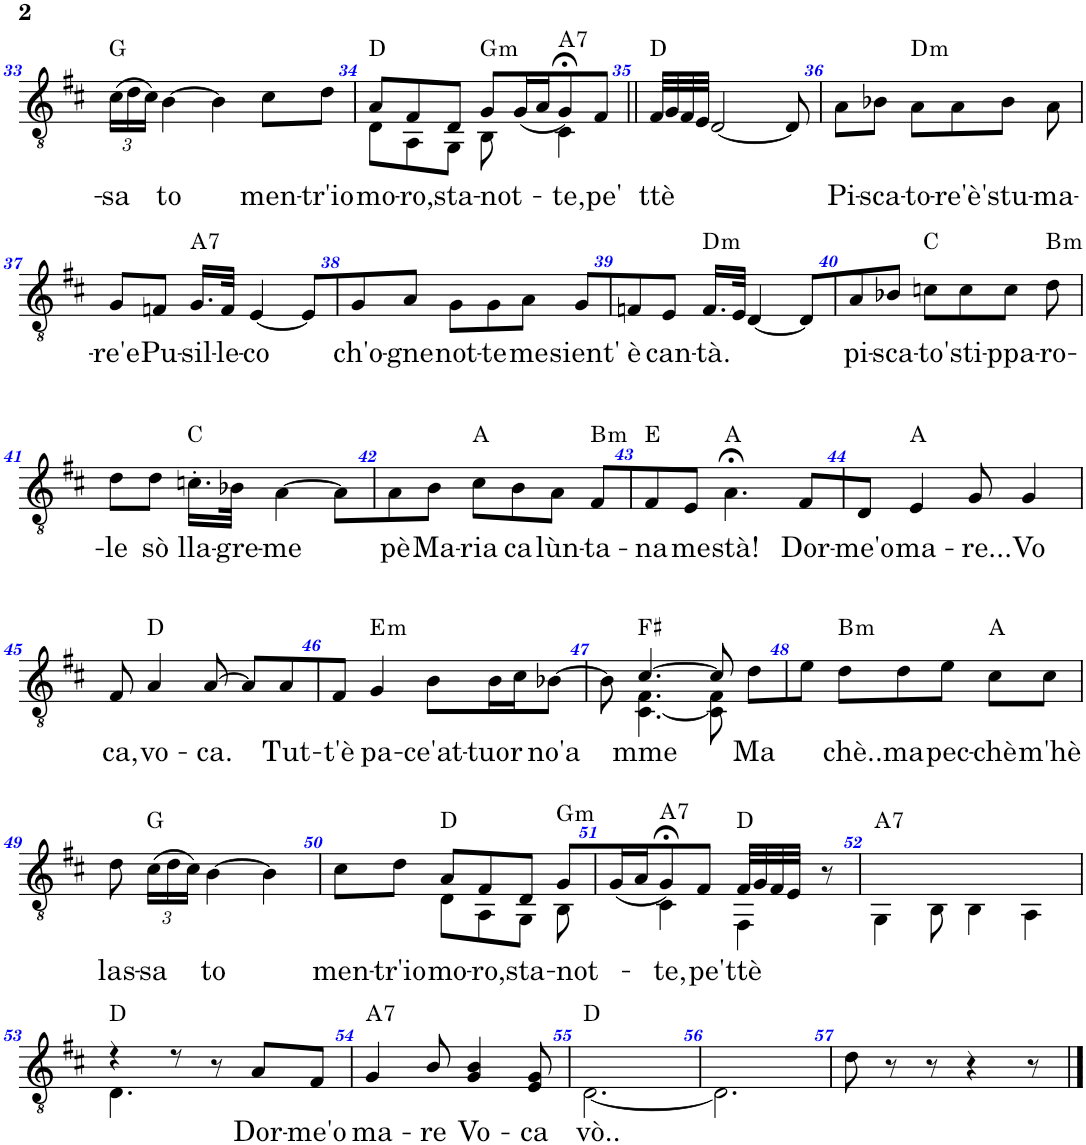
**kern	**text	**harte
*part1	*part1	*part1
*staff1	*staff1	*
*I"Chitarra elettrica	*	*
*I'Chit. el.	*	*
!!LO:PB:g=z
*clefGv2	*	*
*k[f#c#]	*	*
*M6/8	*	*
*Xbrackettup	*	*
=33	=33	=33
!	!LO:LY:b	!
(>24c#\LL	-sa	G:maj
24d\	.	.
24c#\JJ)	.	.
!	!LO:LY:b	!
[>4B\	to	.
4B\]	.	.
!	!LO:LY:b	!
8c#\L	men-	.
!	!LO:LY:b	!
8d\J	-tr'io	.
=34	=34	=34
!	!LO:LY:b	!
*^	*	*
8A/L	8D\L	mo-	D:maj
!	!	!LO:LY:b	!
8F#/	8AA\	-ro,	.
!	!	!LO:LY:b	!
8D/J	8GG\J	sta-	.
!	!	!LO:LY:b	!LO:H:kt=m
8G/L	8BB\	-not-	G:min
(<16G/L	8ryy	.	.
16A/J	.	.	.
!	!	!LO:LY:b	!LO:H:kt=7
8G;</)	[8C#\	te,	A:7
!	!	!LO:LY:b	!
8F#/J	8ryy	pe'	.
=35||	=35||	=35||	=35||
!	!	!LO:LY:b	!
*v	*v	*	*
32F#/LLL	ttè	D:maj
8C#\]	.	.
32G/	.	.
32F#/	.	.
32E/JJJ	.	.
[2D/	.	.
8D/]	.	.
=36	=36	=36
!	!LO:LY:b	!
8A\L	Pi-	.
!	!LO:LY:b	!
8B-X\J	-sca-	.
!	!LO:LY:b	!LO:H:kt=m
8A\L	-to-	D:min
!	!LO:LY:b	!
8A\	-re'è'	.
!	!LO:LY:b	!
8B-\J	stu-	.
!	!LO:LY:b	!
8A\	-ma-	.
!!LO:LB:g=z
=37	=37	=37
!	!LO:LY:b	!
8G/L	-re'e	.
!	!LO:LY:b	!
8Fn/J	Pu-	.
!	!LO:LY:b	!LO:H:kt=7
16.G/LL	-sil-	A:7
!	!LO:LY:b	!
32F/JJk	-le-	.
!	!LO:LY:b	!
[<4E/	-co	.
8E/L]	.	.
=38	=38	=38
!	!LO:LY:b	!
8G/	ch'o-	.
!	!LO:LY:b	!
8A/J	-gne	.
!	!LO:LY:b	!
8G\L	not-	.
!	!LO:LY:b	!
8G\	-te	.
!	!LO:LY:b	!
8A\J	me	.
!	!LO:LY:b	!
8G/L	sient'	.
=39	=39	=39
!	!LO:LY:b	!
8Fn/	è	.
!	!LO:LY:b	!
8E/J	can-	.
!	!LO:LY:b	!LO:H:kt=m
16.F/LL	tà.	D:min
32E/JJk	.	.
[<4D/	.	.
8D/L]	.	.
=40	=40	=40
!	!LO:LY:b	!
8A/	pi-	.
!	!LO:LY:b	!
8B-X/J	-sca-	.
!	!LO:LY:b	!
8cn\L	-to	C:maj
!	!LO:LY:b	!
8c\	'sti-	.
!	!LO:LY:b	!
8c\J	-ppa-	.
!	!LO:LY:b	!LO:H:kt=m
8d\	-ro-	B:min
!!LO:LB:g=z
=41	=41	=41
!	!LO:LY:b	!
8d\L	-le	.
!	!LO:LY:b	!
8d\J	sò	.
!	!LO:LY:b	!
16.cn'\LL	lla-	C:maj
!	!LO:LY:b	!
32B-X\JJk	-gre-	.
!	!LO:LY:b	!
[4A\	-me	.
8A\L]	.	.
=42	=42	=42
!	!LO:LY:b	!
8A\	pè	.
!	!LO:LY:b	!
8B\J	Ma-	.
!	!LO:LY:b	!
8c#\L	ria	A:maj
!	!LO:LY:b	!
8B\	ca	.
!	!LO:LY:b	!
8A\J	lùn-	.
!	!LO:LY:b	!LO:H:kt=m
8F#/L	-ta-	B:min
=43	=43	=43
!	!LO:LY:b	!
8F#/	-na	E:maj
!	!LO:LY:b	!
8E/J	me	.
!	!LO:LY:b	!
4.A;<\	stà!	A:maj
!	!LO:LY:b	!
8F#/L	Dor-	.
=44	=44	=44
!	!LO:LY:b	!
8D/J	-me'o	.
!	!LO:LY:b	!
4E/	ma-	A:maj
!	!LO:LY:b	!
8G/	-re...	.
!	!LO:LY:b	!
4G/	Vo	.
!!LO:LB:g=z
=45	=45	=45
!	!LO:LY:b	!
8F#/	ca,	.
!	!LO:LY:b	!
4A/	vo-	D:maj
!	!LO:LY:b	!
[>8A/	-ca.	.
8A/L]	.	.
!	!LO:LY:b	!
8A/	Tut-	.
=46	=46	=46
!	!LO:LY:b	!
8F#/J	-t'è	.
!	!LO:LY:b	!LO:H:kt=m
4G/	pa-	E:min
!	!LO:LY:b	!
8B\L	-ce'at-	.
!	!LO:LY:b	!
16B\L	-tuor	.
16c#\J	.	.
!	!LO:LY:b	!
[8B-X\J	no'a	.
=47	=47	=47
*^	*	*
8B-\]	8ryy	.	.
!	!	!LO:LY:b	!
[>4.c#/	[<4.C#\ 4.F#\	mme	F#:maj
8c#/]	8C#\] 8F#\	.	.
!	!	!LO:LY:b	!
8ryy	8d\L	Ma	.
=48	=48	=48	=48
8ryy	8e\J	.	.
!	!	!LO:LY:b	!LO:H:kt=m
8d\L	2ryy	chè..	B:min
!	!	!LO:LY:b	!
8d\	.	ma	.
!	!	!LO:LY:b	!
8e\J	.	pec-	.
!	!	!LO:LY:b	!
8c#\L	.	-chè	A:maj
!	!	!LO:LY:b	!
8c#\J	8ryy	m'hè	.
!!LO:LB:g=z	!!
=49	=49	=49	=49
!	!	!LO:LY:b	!
*v	*v	*	*
8d\	las-	.
!	!LO:LY:b	!
(>24c#\LL	-sa	G:maj
24d\	.	.
24c#\JJ)	.	.
!	!LO:LY:b	!
[>4B\	to	.
4B\]	.	.
=50	=50	=50
!	!LO:LY:b	!
*^	*	*
8c#\L	4ryy	men-	.
!	!	!LO:LY:b	!
8d\J	.	-tr'io	.
!	!	!LO:LY:b	!
8A/L	8D\L	mo-	D:maj
!	!	!LO:LY:b	!
8F#/	8AA\	-ro,	.
!	!	!LO:LY:b	!
8D/J	8GG\J	sta-	.
!	!	!LO:LY:b	!LO:H:kt=m
8G/L	8BB\	-not-	G:min
=51	=51	=51	=51
(<16G/L	8ryy	.	.
16A/J	.	.	.
!	!	!LO:LY:b	!LO:H:kt=7
8G;</)	4C#\	te,	A:7
!	!	!LO:LY:b	!
8F#/J	.	pe'	.
!	!	!LO:LY:b	!
32F#/LLL	4FF#\	ttè	D:maj
32G/	.	.	.
32F#/	.	.	.
32E/JJJ	.	.	.
8ryy	.	.	.
8r	8ryy	.	.
=52	=52	=52	=52
!	!	!	!LO:H:kt=7
*v	*v	*	*
4GG\	.	A:7
8BB\	.	.
4BB\	.	.
[8AA\	.	.
!!LO:LB:g=z
=53	=53	=53
*^	*	*
4r	4.D\	.	D:maj
8AA\]	.	.	.
8r	2ryy	.	.
8r	.	.	.
!	!	!LO:LY:b	!
8A/L	.	Dor-	.
!	!	!LO:LY:b	!
8F#/J	.	-me'o	.
*v	*v	*	*
=54	=54	=54
!	!LO:LY:b	!LO:H:kt=7
4G/	ma-	A:7
!	!LO:LY:b	!
8B/	-re	.
!	!LO:LY:b	!
4G/ 4B/	Vo-	.
!	!LO:LY:b	!
8E/ 8G/	-ca	.
=55	=55	=55
!	!LO:LY:b	!
[<2.D\	vò..	D:maj
=56	=56	=56
2.D\]	.	.
=57	=57	=57
8d\	.	.
8r	.	.
8r	.	.
4r	.	.
8r	.	.
==	==	==
*-	*-	*-
